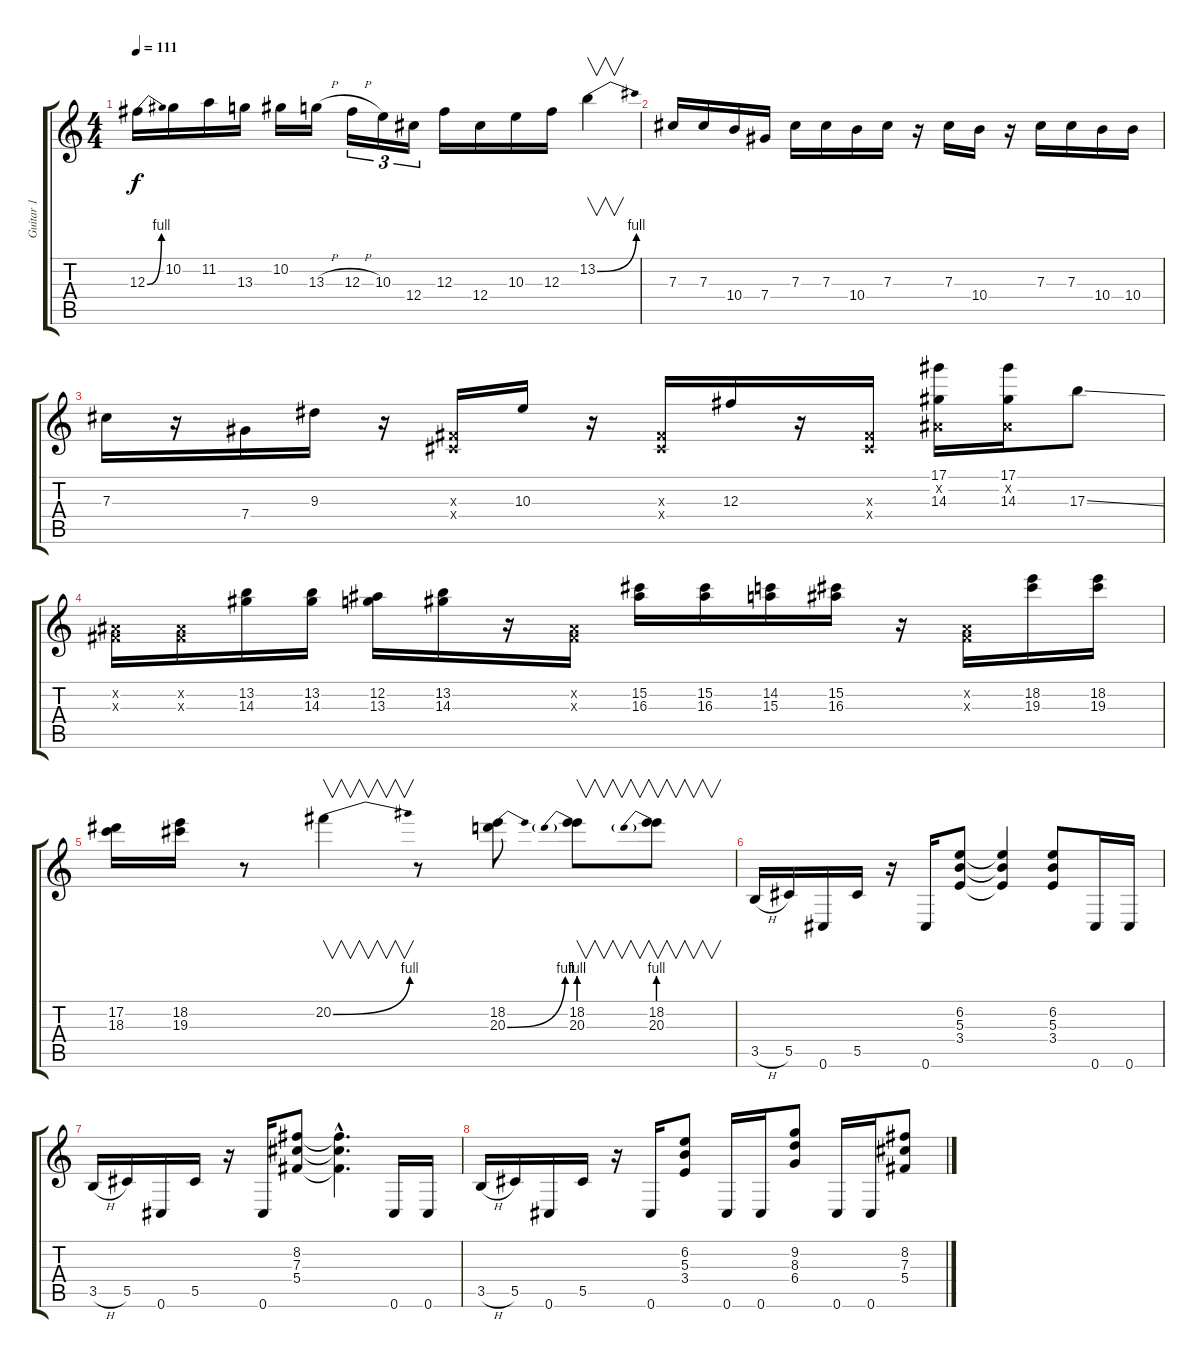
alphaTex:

\track ("Guitar 1" "Guitar 1") {instrument overdrivenguitar}
\staff {score tabs}
\tuning (Eb4 Bb3 Gb3 Db3 Ab2 Db2) {hide}
\ts (4 4)
\tempo 111
\clef g2
\ks c
12.3{be (bend 0 0 60 4)}.16{dy f} 10.2.16 11.2.16 13.3.16 10.2.16 13.3{h}.16 12.3{h}.16{tu (3 2)} 10.3.16{tu (3 2)} 12.4.16{tu (3 2)} 12.3.16 12.4.16 10.3.16 12.3.16 13.2{be (bend 0 0 60 4)}.4{v} |
7.3.16 7.3.16 10.4.16 7.4.16 7.3.16 7.3.16 10.4.16 7.3.16 r.16 7.3.16 10.4.16 r.16 7.3.16 7.3.16 10.4.16 10.4.16 |
7.3.16 r.16 7.4.16 9.3.16 r.16 (0.3{x} 0.4{x}).16 10.3.16 r.16 (0.3{x} 0.4{x}).16 12.3.16 r.16 (0.3{x} 0.4{x}).16 (17.1 0.2{x} 14.3).16 (17.1 0.2{x} 14.3).16 17.3{ss}.8 |
(0.2{x} 0.3{x}).16 (0.2{x} 0.3{x}).16 (13.2 14.3).16 (13.2 14.3).16 (12.2 13.3).16 (13.2 14.3).16 r.16 (0.2{x} 0.3{x}).16 (15.2 16.3).16 (15.2 16.3).16 (14.2 15.3).16 (15.2 16.3).16 r.16 (0.2{x} 0.3{x}).16 (18.2 19.3).16 (18.2 19.3).16 |
(17.2 18.3).16 (18.2 19.3).16 r.8 20.2{be (bend 0 0 60 4)}.4{v} r.8 (18.2 20.3{be (bend 0 0 60 4)}).8 (18.2 20.3{be (prebend 0 4 60 4)}).8{v} (18.2 20.3{be (prebend 0 4 60 4)}).8{v} |
3.5{h}.16 5.5.16 0.6.16 5.5.16 r.16 0.6.16 (6.2 5.3 3.4).8 (6.2{t} 5.3{t} 3.4{t}).4 (6.2 5.3 3.4).8 0.6.16 0.6.16 |
3.5{h}.16 5.5.16 0.6.16 5.5.16 r.16 0.6.16 (8.2 7.3 5.4).8 (8.2{hac t} 7.3{hac t} 5.4{hac t}).4{d} 0.6.16 0.6.16 |
3.5{h}.16 5.5.16 0.6.16 5.5.16 r.16 0.6.16 (6.2 5.3 3.4).8 0.6.16 0.6.16 (9.2 8.3 6.4).8 0.6.16 0.6.16 (8.2 7.3 5.4).8
